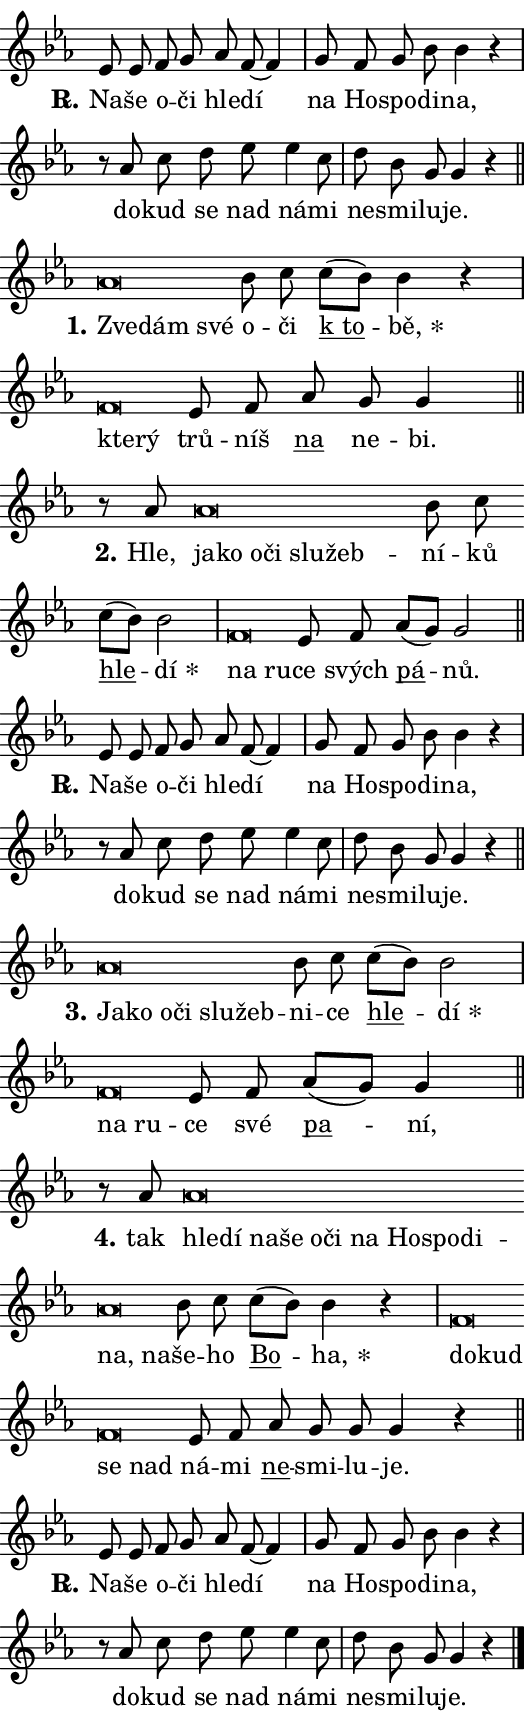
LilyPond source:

\version "2.24.0"
\header { tagline = "" }
\paper {
  indent = 0\cm
  top-margin = 0\cm
  right-margin = 0.13\cm % to fit lyric hyphens
  bottom-margin = 0\cm
  left-margin = 0\cm
  paper-width = 9\cm
  page-breaking = #ly:one-page-breaking
  system-system-spacing.basic-distance = #11
  score-system-spacing.basic-distance = #11
  ragged-last = ##f
}


%% Author: Thomas Morley
%% https://lists.gnu.org/archive/html/lilypond-user/2020-05/msg00002.html
#(define (line-position grob)
"Returns position of @var[grob} in current system:
   @code{'start}, if at first time-step
   @code{'end}, if at last time-step
   @code{'middle} otherwise
"
  (let* ((col (ly:item-get-column grob))
         (ln (ly:grob-object col 'left-neighbor))
         (rn (ly:grob-object col 'right-neighbor))
         (col-to-check-left (if (ly:grob? ln) ln col))
         (col-to-check-right (if (ly:grob? rn) rn col))
         (break-dir-left
           (and
             (ly:grob-property col-to-check-left 'non-musical #f)
             (ly:item-break-dir col-to-check-left)))
         (break-dir-right
           (and
             (ly:grob-property col-to-check-right 'non-musical #f)
             (ly:item-break-dir col-to-check-right))))
        (cond ((eqv? 1 break-dir-left) 'start)
              ((eqv? -1 break-dir-right) 'end)
              (else 'middle))))

#(define (tranparent-at-line-position vctor)
  (lambda (grob)
  "Relying on @code{line-position} select the relevant enry from @var{vctor}.
Used to determine transparency,"
    (case (line-position grob)
      ((end) (not (vector-ref vctor 0)))
      ((middle) (not (vector-ref vctor 1)))
      ((start) (not (vector-ref vctor 2))))))

noteHeadBreakVisibility =
#(define-music-function (break-visibility)(vector?)
"Makes @code{NoteHead}s transparent relying on @var{break-visibility}"
#{
  \override NoteHead.transparent =
    #(tranparent-at-line-position break-visibility)
#})

#(define delete-ledgers-for-transparent-note-heads
  (lambda (grob)
    "Reads whether a @code{NoteHead} is transparent.
If so this @code{NoteHead} is removed from @code{'note-heads} from
@var{grob}, which is supposed to be @code{LedgerLineSpanner}.
As a result ledgers are not printed for this @code{NoteHead}"
    (let* ((nhds-array (ly:grob-object grob 'note-heads))
           (nhds-list
             (if (ly:grob-array? nhds-array)
                 (ly:grob-array->list nhds-array)
                 '()))
           ;; Relies on the transparent-property being done before
           ;; Staff.LedgerLineSpanner.after-line-breaking is executed.
           ;; This is fragile ...
           (to-keep
             (remove
               (lambda (nhd)
                 (ly:grob-property nhd 'transparent #f))
               nhds-list)))
      ;; TODO find a better method to iterate over grob-arrays, similiar
      ;; to filter/remove etc for lists
      ;; For now rebuilt from scratch
      (set! (ly:grob-object grob 'note-heads)  '())
      (for-each
        (lambda (nhd)
          (ly:pointer-group-interface::add-grob grob 'note-heads nhd))
        to-keep))))

squashNotes = {
  \override NoteHead.X-extent = #'(-0.2 . 0.2)
  \override NoteHead.Y-extent = #'(-0.75 . 0)
  \override NoteHead.stencil =
    #(lambda (grob)
       (let ((pos (ly:grob-property grob 'staff-position)))
         (begin
           (if (< pos -7) (display "ERROR: Lower brevis then expected\n") (display ""))
           (if (<= pos -6) ly:text-interface::print ly:note-head::print))))
}
unSquashNotes = {
  \revert NoteHead.X-extent
  \revert NoteHead.Y-extent
  \revert NoteHead.stencil
}

hideNotes = \noteHeadBreakVisibility #begin-of-line-visible
unHideNotes = \noteHeadBreakVisibility #all-visible

% work-around for resetting accidentals
% https://lilypond.org/doc/v2.23/Documentation/notation/displaying-rhythms#unmetered-music
cadenzaMeasure = {
  \cadenzaOff
  \partial 1024 s1024
  \cadenzaOn
}

#(define-markup-command (accent layout props text) (markup?)
  "Underline accented syllable"
  (interpret-markup layout props
    #{\markup \override #'(offset . 4.3) \underline { #text }#}))

responsum = \markup \concat {
  "R" \hspace #-1.05 \path #0.1 #'((moveto 0 0.07) (lineto 0.9 0.8)) \hspace #0.05 "."
}

spaceSize = #0.6828661417322834 % exact space size for TeX Gyre Schola

\layout {
  \context {
    \Staff
    \remove "Time_signature_engraver"
    \override LedgerLineSpanner.after-line-breaking = #delete-ledgers-for-transparent-note-heads
  }
  \context {
    \Lyrics {
      \override LyricSpace.minimum-distance = \spaceSize
      \override LyricText.font-name = #"TeX Gyre Schola"
      \override LyricText.font-size = 1
      \override StanzaNumber.font-name = #"TeX Gyre Schola Bold"
      \override StanzaNumber.font-size = 1
    }
  }
  \context {
    \Score 
    \override NoteHead.text =
      #(lambda (grob) 
        (let ((pos (ly:grob-property grob 'staff-position)))
          #{\markup {
            \combine
              \halign #-0.55 \raise #(if (= pos -6) 0 0.5) \override #'(thickness . 2) \draw-line #'(3.2 . 0)
              \musicglyph "noteheads.sM1"
          }#}))
  }
}

% magnetic-lyrics.ily
%
%   written by
%     Jean Abou Samra <jean@abou-samra.fr>
%     Werner Lemberg <wl@gnu.org>
%
%   adapted by
%     Jiri Hon <jiri.hon@gmail.com>
%
% Version 2022-Apr-15

% https://www.mail-archive.com/lilypond-user@gnu.org/msg149350.html

#(define (Left_hyphen_pointer_engraver context)
   "Collect syllable-hyphen-syllable occurrences in lyrics and store
them in properties.  This engraver only looks to the left.  For
example, if the lyrics input is @code{foo -- bar}, it does the
following.

@itemize @bullet
@item
Set the @code{text} property of the @code{LyricHyphen} grob between
@q{foo} and @q{bar} to @code{foo}.

@item
Set the @code{left-hyphen} property of the @code{LyricText} grob with
text @q{foo} to the @code{LyricHyphen} grob between @q{foo} and
@q{bar}.
@end itemize

Use this auxiliary engraver in combination with the
@code{lyric-@/text::@/apply-@/magnetic-@/offset!} hook."
   (let ((hyphen #f)
         (text #f))
     (make-engraver
      (acknowledgers
       ((lyric-syllable-interface engraver grob source-engraver)
        (set! text grob)))
      (end-acknowledgers
       ((lyric-hyphen-interface engraver grob source-engraver)
        ;(when (not (grob::has-interface grob 'lyric-space-interface))
          (set! hyphen grob)));)
      ((stop-translation-timestep engraver)
       (when (and text hyphen)
         (ly:grob-set-object! text 'left-hyphen hyphen))
       (set! text #f)
       (set! hyphen #f)))))

#(define (lyric-text::apply-magnetic-offset! grob)
   "If the space between two syllables is less than the value in
property @code{LyricText@/.details@/.squash-threshold}, move the right
syllable to the left so that it gets concatenated with the left
syllable.

Use this function as a hook for
@code{LyricText@/.after-@/line-@/breaking} if the
@code{Left_@/hyphen_@/pointer_@/engraver} is active."
   (let ((hyphen (ly:grob-object grob 'left-hyphen #f)))
     (when hyphen
       (let ((left-text (ly:spanner-bound hyphen LEFT)))
         (when (grob::has-interface left-text 'lyric-syllable-interface)
           (let* ((common (ly:grob-common-refpoint grob left-text X))
                  (this-x-ext (ly:grob-extent grob common X))
                  (left-x-ext
                   (begin
                     ;; Trigger magnetism for left-text.
                     (ly:grob-property left-text 'after-line-breaking)
                     (ly:grob-extent left-text common X)))
                  ;; `delta` is the gap width between two syllables.
                  (delta (- (interval-start this-x-ext)
                            (interval-end left-x-ext)))
                  (details (ly:grob-property grob 'details))
                  (threshold (assoc-get 'squash-threshold details 0.2)))
             (when (< delta threshold)
               (let* (;; We have to manipulate the input text so that
                      ;; ligatures crossing syllable boundaries are not
                      ;; disabled.  For languages based on the Latin
                      ;; script this is essentially a beautification.
                      ;; However, for non-Western scripts it can be a
                      ;; necessity.
                      (lt (ly:grob-property left-text 'text))
                      (rt (ly:grob-property grob 'text))
                      (is-space (grob::has-interface hyphen 'lyric-space-interface))
                      (space (if is-space " " ""))
                      (extra-delta (if is-space spaceSize 0))
                      ;; Append new syllable.
                      (ltrt-space (if (and (string? lt) (string? rt))
                                (string-append lt space rt)
                                (make-concat-markup (list lt space rt))))
                      ;; Right-align `ltrt` to the right side.
                      (ltrt-space-markup (grob-interpret-markup
                               grob
                               (make-translate-markup
                                (cons (interval-length this-x-ext) 0)
                                (make-right-align-markup ltrt-space)))))
                 (begin
                   ;; Don't print `left-text`.
                   (ly:grob-set-property! left-text 'stencil #f)
                   ;; Set text and stencil (which holds all collected
                   ;; syllables so far) and shift it to the left.
                   (ly:grob-set-property! grob 'text ltrt-space)
                   (ly:grob-set-property! grob 'stencil ltrt-space-markup)
                   (ly:grob-translate-axis! grob (- (- delta extra-delta)) X))))))))))


#(define (lyric-hyphen::displace-bounds-first grob)
   ;; Make very sure this callback isn't triggered too early.
   (let ((left (ly:spanner-bound grob LEFT))
         (right (ly:spanner-bound grob RIGHT)))
     (ly:grob-property left 'after-line-breaking)
     (ly:grob-property right 'after-line-breaking)
     (ly:lyric-hyphen::print grob)))

squashThreshold = #0.4

\layout {
  \context {
    \Lyrics
    \consists #Left_hyphen_pointer_engraver
    \override LyricText.after-line-breaking =
      #lyric-text::apply-magnetic-offset!
    \override LyricHyphen.stencil = #lyric-hyphen::displace-bounds-first
    \override LyricText.details.squash-threshold = \squashThreshold
    \override LyricHyphen.minimum-distance = 0
    \override LyricHyphen.minimum-length = \squashThreshold
  }
}

squashText = \override LyricText.details.squash-threshold = 9999
unSquashText = \override LyricText.details.squash-threshold = \squashThreshold

leftText = \override LyricText.self-alignment-X = #LEFT
unLeftText = \revert LyricText.self-alignment-X

starOffset = #(lambda (grob) 
                (let ((x_offset (ly:self-alignment-interface::aligned-on-x-parent grob)))
                  (if (= x_offset 0) 0 (+ x_offset 1.2))))

star = #(define-music-function (syllable)(string?)
"Append star separator at the end of a syllable"
#{
  \once \override LyricText.X-offset = #starOffset
  \lyricmode { \markup {
    #syllable
    \override #'((font-name . "TeX Gyre Schola Bold")) \hspace #0.2 \lower #0.65 \larger "*"
  } }
#})

starAccent = #(define-music-function (syllable)(string?)
"Append star separator at the end of a syllable and make accent"
#{
  \once \override LyricText.X-offset = #starOffset
  \lyricmode { \markup {
    \accent #syllable
    \override #'((font-name . "TeX Gyre Schola Bold")) \hspace #0.2 \lower #0.65 \larger "*"
  } }
#})

breath = #(define-music-function (syllable)(string?)
"Append breathing indicator at the end of a syllable"
#{
  \lyricmode { \markup { #syllable "+" } }
#})

optionalBreath = #(define-music-function (syllable)(string?)
"Append optional breathing indicator at the end of a syllable"
#{
  \lyricmode { \markup { #syllable "(+)" } }
#})


\score {
    <<
        \new Voice = "melody" { \cadenzaOn \key es \major \relative { es'8 es f g as f~ f4 \cadenzaMeasure \bar "|" g8 f g bes bes4 r \cadenzaMeasure \bar "|" r8 as c d es es4 c8 \cadenzaMeasure \bar "|" d bes g g4 r \cadenzaMeasure \bar "||" \break } }
        \new Lyrics \lyricsto "melody" { \lyricmode { \set stanza = \responsum
Na -- še o -- či hle -- dí na Ho -- spo -- di -- na, do -- kud se nad ná -- mi ne -- smi -- lu -- je. } }
    >>
    \layout {}
}

\score {
    <<
        \new Voice = "melody" { \cadenzaOn \key es \major \relative { \squashNotes as'\breve*1/16 \hideNotes \breve*1/16 \breve*1/16 \bar "" \unHideNotes \unSquashNotes bes8 c \bar "" c[( bes)] bes4 r \cadenzaMeasure \bar "|" \squashNotes f\breve*1/16 \hideNotes \breve*1/16 \bar "" \unHideNotes \unSquashNotes es8 f \bar "" as g g4 \cadenzaMeasure \bar "||" \break } }
        \new Lyrics \lyricsto "melody" { \lyricmode { \set stanza = "1."
\leftText Zve -- \squashText dám své \unLeftText \unSquashText o -- či \markup \accent "k to" -- \star bě, \leftText kte -- \squashText rý \unLeftText \unSquashText trů -- níš \markup \accent na ne -- bi. } }
    >>
    \layout {}
}

\score {
    <<
        \new Voice = "melody" { \cadenzaOn \key es \major \relative { r8 as'8 \squashNotes as\breve*1/16 \hideNotes \breve*1/16 \bar "" \breve*1/16 \bar "" \breve*1/16 \bar "" \breve*1/16 \breve*1/16 \bar "" \unHideNotes \unSquashNotes bes8 c \bar "" c[( bes)] bes2 \cadenzaMeasure \bar "|" \squashNotes f\breve*1/16 \hideNotes \breve*1/16 \bar "" \unHideNotes \unSquashNotes es8 f \bar "" as[( g)] g2 \cadenzaMeasure \bar "||" \break } }
        \new Lyrics \lyricsto "melody" { \lyricmode { \set stanza = "2."
Hle, \leftText ja -- \squashText ko o -- či slu -- žeb -- \unLeftText \unSquashText ní -- ků \markup \accent hle -- \star dí \leftText na \squashText ru -- \unLeftText \unSquashText ce svých \markup \accent pá -- nů. } }
    >>
    \layout {}
}

\score {
    <<
        \new Voice = "melody" { \cadenzaOn \key es \major \relative { es'8 es f g as f~ f4 \cadenzaMeasure \bar "|" g8 f g bes bes4 r \cadenzaMeasure \bar "|" r8 as c d es es4 c8 \cadenzaMeasure \bar "|" d bes g g4 r \cadenzaMeasure \bar "||" \break } }
        \new Lyrics \lyricsto "melody" { \lyricmode { \set stanza = \responsum
Na -- še o -- či hle -- dí na Ho -- spo -- di -- na, do -- kud se nad ná -- mi ne -- smi -- lu -- je. } }
    >>
    \layout {}
}

\score {
    <<
        \new Voice = "melody" { \cadenzaOn \key es \major \relative { \squashNotes as'\breve*1/16 \hideNotes \breve*1/16 \bar "" \breve*1/16 \bar "" \breve*1/16 \bar "" \breve*1/16 \breve*1/16 \bar "" \unHideNotes \unSquashNotes bes8 c \bar "" c[( bes)] bes2 \cadenzaMeasure \bar "|" \squashNotes f\breve*1/16 \hideNotes \breve*1/16 \bar "" \unHideNotes \unSquashNotes es8 f \bar "" as[( g)] g4 \cadenzaMeasure \bar "||" \break } }
        \new Lyrics \lyricsto "melody" { \lyricmode { \set stanza = "3."
\leftText Ja -- \squashText ko o -- či slu -- žeb -- \unLeftText \unSquashText ni -- ce \markup \accent hle -- \star dí \leftText na \squashText ru -- \unLeftText \unSquashText ce své \markup \accent pa -- ní, } }
    >>
    \layout {}
}

\score {
    <<
        \new Voice = "melody" { \cadenzaOn \key es \major \relative { r8 as'8 \squashNotes as\breve*1/16 \hideNotes \breve*1/16 \bar "" \breve*1/16 \bar "" \breve*1/16 \bar "" \breve*1/16 \bar "" \breve*1/16 \bar "" \breve*1/16 \bar "" \breve*1/16 \bar "" \breve*1/16 \bar "" \breve*1/16 \bar "" \breve*1/16 \breve*1/16 \bar "" \unHideNotes \unSquashNotes bes8 c \bar "" c[( bes)] bes4 r \cadenzaMeasure \bar "|" \squashNotes f\breve*1/16 \hideNotes \breve*1/16 \bar "" \breve*1/16 \breve*1/16 \bar "" \unHideNotes \unSquashNotes es8 f \bar "" as g g g4 r \cadenzaMeasure \bar "||" \break } }
        \new Lyrics \lyricsto "melody" { \lyricmode { \set stanza = "4."
tak \leftText hle -- \squashText dí na -- še o -- či na Ho -- spo -- di -- na, na -- \unLeftText \unSquashText še -- ho \markup \accent Bo -- \star ha, \leftText do -- \squashText kud se nad \unLeftText \unSquashText ná -- mi \markup \accent ne -- smi -- lu -- je. } }
    >>
    \layout {}
}

\score {
    <<
        \new Voice = "melody" { \cadenzaOn \key es \major \relative { es'8 es f g as f~ f4 \cadenzaMeasure \bar "|" g8 f g bes bes4 r \cadenzaMeasure \bar "|" r8 as c d es es4 c8 \cadenzaMeasure \bar "|" d bes g g4 r \cadenzaMeasure \bar "||" \break } \bar "|." }
        \new Lyrics \lyricsto "melody" { \lyricmode { \set stanza = \responsum
Na -- še o -- či hle -- dí na Ho -- spo -- di -- na, do -- kud se nad ná -- mi ne -- smi -- lu -- je. } }
    >>
    \layout {}
}
